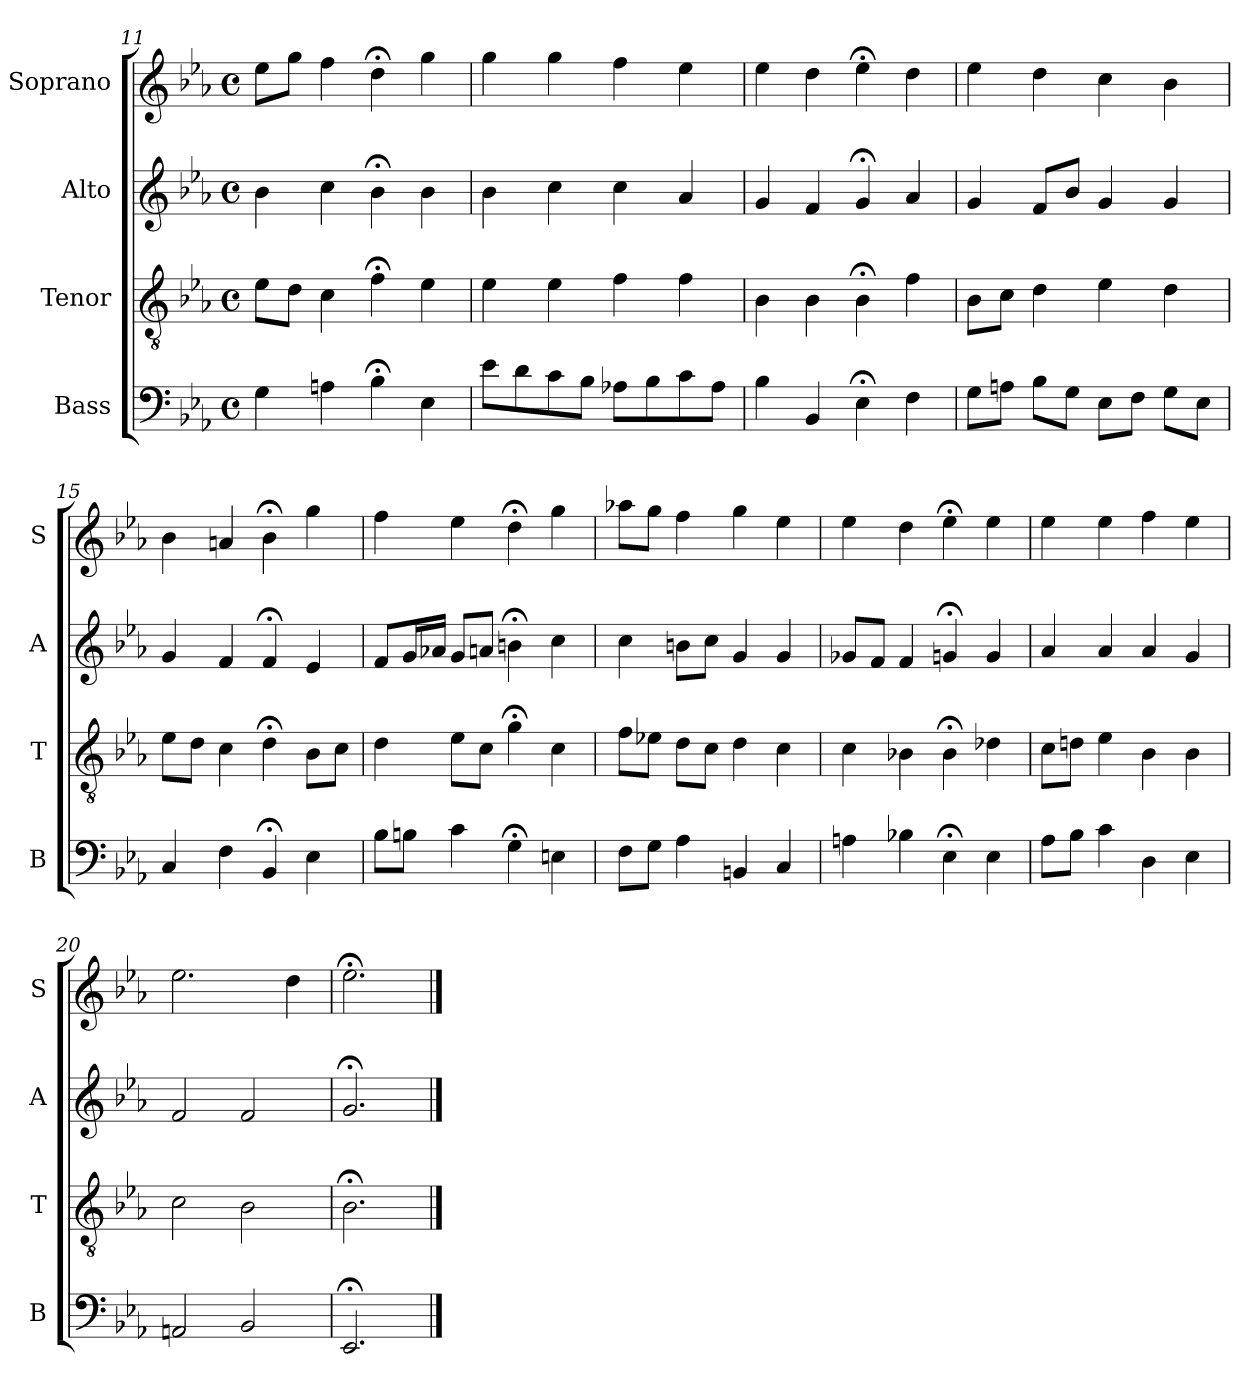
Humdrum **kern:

**kern	**kern	**kern	**kern
*part4	*part3	*part2	*part1
*staff4	*staff3	*staff2	*staff1
*I"Bass	*I"Tenor	*I"Alto	*I"Soprano
*I'B	*I'T	*I'A	*I'S
*clefF4	*clefGv2	*clefG2	*clefG2
*k[b-e-a-]	*k[b-e-a-]	*k[b-e-a-]	*k[b-e-a-]
*E-:	*E-:	*E-:	*E-:
*M4/4	*M4/4	*M4/4	*M4/4
*met(c)	*met(c)	*met(c)	*met(c)
=11	=11	=11	=11
4G	8e-L	4b-	8ee-L
.	8dJ	.	8ggJ
4An	4c	4cc	4ff
4B-;<	4f;<	4b-;<	4dd;<
4E-	4e-	4b-	4gg
=12	=12	=12	=12
8e-L	4e-	4b-	4gg
8d	.	.	.
8c	4e-	4cc	4gg
8B-J	.	.	.
8A-XL	4f	4cc	4ff
8B-	.	.	.
8c	4f	4a-	4ee-
8A-J	.	.	.
=13	=13	=13	=13
4B-	4B-	4g	4ee-
4BB-	4B-	4f	4dd
4E-;<	4B-;<	4g;<	4ee-;<
4F	4f	4a-	4dd
=14	=14	=14	=14
8GL	8B-L	4g	4ee-
8AnJ	8cJ	.	.
8B-L	4d	8fL	4dd
8GJ	.	8b-J	.
8E-L	4e-	4g	4cc
8FJ	.	.	.
8GL	4d	4g	4b-
8E-J	.	.	.
=15	=15	=15	=15
4C	8e-L	4g	4b-
.	8dJ	.	.
4F	4c	4f	4an
4BB-;<	4d;<	4f;<	4b-;<
4E-	8B-L	4e-	4gg
.	8cJ	.	.
=16	=16	=16	=16
8B-L	4d	8fL	4ff
8BnJ	.	16gL	.
.	.	16a-XJJ	.
4ci	8e-L	8gL	4ee-
.	8ciJ	8anJ	.
4G;<i	4g;<i	4bn;<	4dd;<
4En	4c	4cc	4gg
=17	=17	=17	=17
8FL	8fL	4cc	8aa-XL
8GJ	8e-XJ	.	8ggJ
4A-	8dL	8bnL	4ff
.	8cJ	8ccJ	.
4BBn	4d	4g	4gg
4C	4c	4g	4ee-
=18	=18	=18	=18
4An	4c	8g-XL	4ee-
.	.	8fJ	.
4B-X	4B-X	4f	4dd
4E-;<	4B-;<	4gn;<	4ee-;<
4E-	4d-X	4g	4ee-
=19	=19	=19	=19
8A-L	8cL	4a-	4ee-
8B-J	8dnJ	.	.
4c	4e-	4a-	4ee-
4D	4B-	4a-	4ff
4E-	4B-	4g	4ee-
=20	=20	=20	=20
2AAn	2c	2f	2.ee-
2BB-	2B-	2f	.
.	.	.	4dd
=21	=21	=21	=21
2.EE-;<	2.B-;<	2.g;<	2.ee-;<
==	==	==	==
*-	*-	*-	*-
